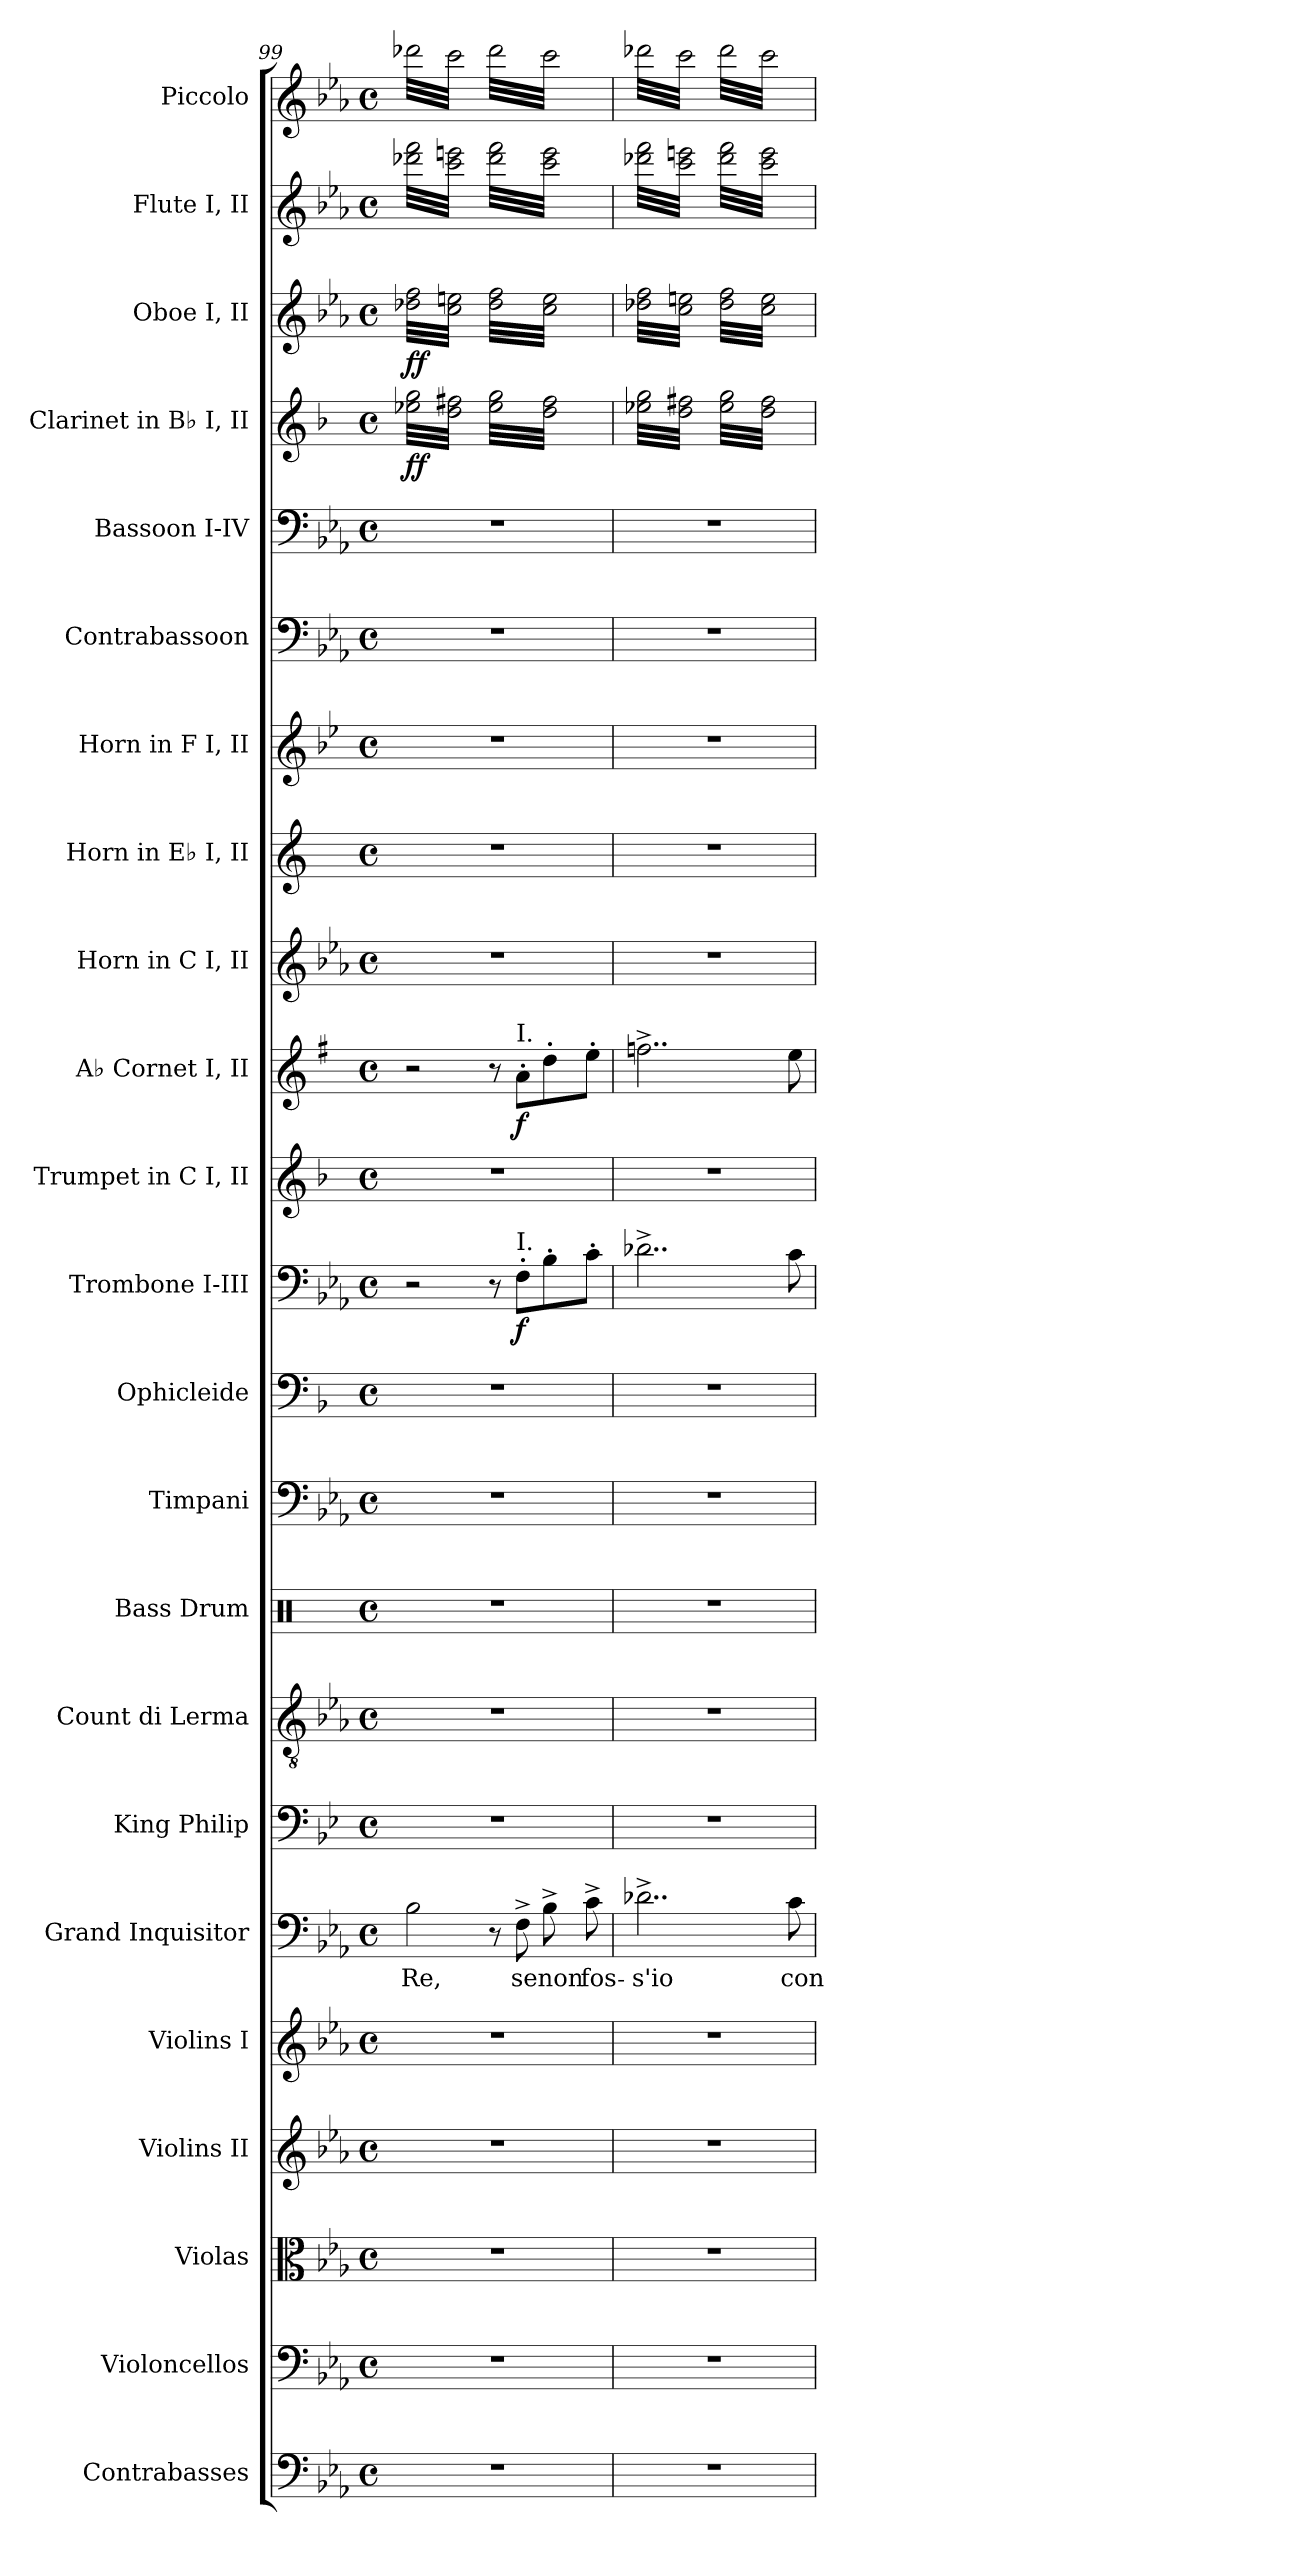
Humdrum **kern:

**kern	**kern	**kern	**kern	**kern	**kern	**text	**kern	**kern	**kern	**kern	**kern	**kern	**dynam	**kern	**kern	**dynam	**kern	**kern	**kern	**kern	**kern	**kern	**dynam	**kern	**dynam	**kern	**kern
*part23	*part22	*part21	*part20	*part19	*part18	*part18	*part17	*part16	*part15	*part14	*part13	*part12	*part12	*part11	*part10	*part10	*part9	*part8	*part7	*part6	*part5	*part4	*part4	*part3	*part3	*part2	*part1
*staff23	*staff22	*staff21	*staff20	*staff19	*staff18	*staff18	*staff17	*staff16	*staff15	*staff14	*staff13	*staff12	*staff12	*staff11	*staff10	*staff10	*staff9	*staff8	*staff7	*staff6	*staff5	*staff4	*staff4	*staff3	*staff3	*staff2	*staff1
*I"Contrabasses	*I"Violoncellos	*I"Violas	*I"Violins II	*I"Violins I	*I"Grand Inquisitor	*	*I"King Philip	*I"Count di Lerma	*I"Bass Drum	*I"Timpani	*I"Ophicleide	*I"Trombone I-III	*	*I"Trumpet in C I, II	*I"A♭ Cornet I, II	*	*I"Horn in C I, II	*I"Horn in E♭ I, II	*I"Horn in F I, II	*I"Contrabassoon	*I"Bassoon I-IV	*I"Clarinet in B♭ I, II	*	*I"Oboe I, II	*	*I"Flute I, II	*I"Piccolo
*I'Cb.	*I'Vc.	*I'Vla.	*I'Vln. II	*I'Vln. I	*I'G.I.	*	*I'K.P.	*I'di L.	*I'BD	*I'Timp.	*I'Oph.	*I'Tbn. I-III	*	*	*I'A ♭ Cnt. I, II	*	*	*	*	*I'Cbsn.	*I'Bsn. I-IV	*	*	*I'Ob. I, II	*	*I'Fl. I, II	*I'Picc.
*clefF4	*clefF4	*clefC3	*clefG2	*clefG2	*clefF4	*	*clefF4	*clefGv2	*clefX	*clefF4	*clefF4	*clefF4	*	*clefG2	*clefG2	*	*clefG2	*clefG2	*clefG2	*clefF4	*clefF4	*clefG2	*	*clefG2	*	*clefG2	*clefG2
*ITrd7c12	*	*	*	*	*	*	*ITrd4c7	*	*	*	*ITrd1c2	*	*	*ITrd1c2	*ITrd2c4	*	*ITrd7c12	*ITrd5c9	*ITrd4c7	*ITrd7c12	*	*ITrd1c2	*	*	*	*	*ITrd-7c-12
*k[b-e-a-]	*k[b-e-a-]	*k[b-e-a-]	*k[b-e-a-]	*k[b-e-a-]	*k[b-e-a-]	*	*k[b-e-a-]	*k[b-e-a-]	*k[]	*k[b-e-a-]	*k[b-e-a-]	*k[b-e-a-]	*	*k[b-e-a-]	*k[b-e-a-]	*	*k[b-e-a-]	*k[b-e-a-]	*k[b-e-a-]	*k[b-e-a-]	*k[b-e-a-]	*k[b-e-a-]	*	*k[b-e-a-]	*	*k[b-e-a-]	*k[b-e-a-]
*M4/4	*M4/4	*M4/4	*M4/4	*M4/4	*M4/4	*	*M4/4	*M4/4	*M4/4	*M4/4	*M4/4	*M4/4	*	*M4/4	*M4/4	*	*M4/4	*M4/4	*M4/4	*M4/4	*M4/4	*M4/4	*	*M4/4	*	*M4/4	*M4/4
*met(c)	*met(c)	*met(c)	*met(c)	*met(c)	*met(c)	*	*met(c)	*met(c)	*met(c)	*met(c)	*met(c)	*met(c)	*	*met(c)	*met(c)	*	*met(c)	*met(c)	*met(c)	*met(c)	*met(c)	*met(c)	*	*met(c)	*	*met(c)	*met(c)
=99	=99	=99	=99	=99	=99	=99	=99	=99	=99	=99	=99	=99	=99	=99	=99	=99	=99	=99	=99	=99	=99	=99	=99	=99	=99	=99	=99
!	!	!	!	!	!	!LO:LY:b	!	!	!	!	!	!	!	!	!	!	!	!	!	!	!	!	!LO:DY:b	!	!LO:DY:b	!	!
*	*	*	*	*	*	*	*	*	*	*	*	*	*	*	*	*	*	*	*	*	*	*tremolo	*	*	*	*	*
*	*	*	*	*	*	*	*	*	*	*	*	*	*	*	*	*	*	*	*	*	*	*	*	*tremolo	*	*	*
*	*	*	*	*	*	*	*	*	*	*	*	*	*	*	*	*	*	*	*	*	*	*	*	*	*	*tremolo	*
*	*	*	*	*	*	*	*	*	*	*	*	*	*	*	*	*	*	*	*	*	*	*	*	*	*	*	*tremolo
1r	1r	1r	1r	1r	2B-\	Re,	1r	1r	1r	1r	1r	2r	.	1r	2r	.	1r	1r	1r	1r	1r	(>32dd-X\ 32ff\LLL	ff	(>32dd-X\ 32ff\LLL	ff	(>32ddd-X\ 32fff\LLL	(>32dddd-X\LLL
.	.	.	.	.	.	.	.	.	.	.	.	.	.	.	.	.	.	.	.	.	.	32cc\ 32een\)	.	32cc\ 32een\)	.	32ccc\ 32eeen\)	32cccc\)
.	.	.	.	.	.	.	.	.	.	.	.	.	.	.	.	.	.	.	.	.	.	32dd-X\ 32ff\	.	32dd-X\ 32ff\	.	32ddd-X\ 32fff\	32dddd-X\
.	.	.	.	.	.	.	.	.	.	.	.	.	.	.	.	.	.	.	.	.	.	32cc\ 32een\)	.	32cc\ 32een\)	.	32ccc\ 32eeen\)	32cccc\)
.	.	.	.	.	.	.	.	.	.	.	.	.	.	.	.	.	.	.	.	.	.	32dd-X\ 32ff\	.	32dd-X\ 32ff\	.	32ddd-X\ 32fff\	32dddd-X\
.	.	.	.	.	.	.	.	.	.	.	.	.	.	.	.	.	.	.	.	.	.	32cc\ 32een\)	.	32cc\ 32een\)	.	32ccc\ 32eeen\)	32cccc\)
.	.	.	.	.	.	.	.	.	.	.	.	.	.	.	.	.	.	.	.	.	.	32dd-X\ 32ff\	.	32dd-X\ 32ff\	.	32ddd-X\ 32fff\	32dddd-X\
.	.	.	.	.	.	.	.	.	.	.	.	.	.	.	.	.	.	.	.	.	.	32cc\ 32een\)	.	32cc\ 32een\)	.	32ccc\ 32eeen\)	32cccc\)
.	.	.	.	.	.	.	.	.	.	.	.	.	.	.	.	.	.	.	.	.	.	32dd-X\ 32ff\	.	32dd-X\ 32ff\	.	32ddd-X\ 32fff\	32dddd-X\
.	.	.	.	.	.	.	.	.	.	.	.	.	.	.	.	.	.	.	.	.	.	32cc\ 32een\)	.	32cc\ 32een\)	.	32ccc\ 32eeen\)	32cccc\)
.	.	.	.	.	.	.	.	.	.	.	.	.	.	.	.	.	.	.	.	.	.	32dd-X\ 32ff\	.	32dd-X\ 32ff\	.	32ddd-X\ 32fff\	32dddd-X\
.	.	.	.	.	.	.	.	.	.	.	.	.	.	.	.	.	.	.	.	.	.	32cc\ 32een\)	.	32cc\ 32een\)	.	32ccc\ 32eeen\)	32cccc\)
.	.	.	.	.	.	.	.	.	.	.	.	.	.	.	.	.	.	.	.	.	.	32dd-X\ 32ff\	.	32dd-X\ 32ff\	.	32ddd-X\ 32fff\	32dddd-X\
.	.	.	.	.	.	.	.	.	.	.	.	.	.	.	.	.	.	.	.	.	.	32cc\ 32een\)	.	32cc\ 32een\)	.	32ccc\ 32eeen\)	32cccc\)
.	.	.	.	.	.	.	.	.	.	.	.	.	.	.	.	.	.	.	.	.	.	32dd-X\ 32ff\	.	32dd-X\ 32ff\	.	32ddd-X\ 32fff\	32dddd-X\
.	.	.	.	.	.	.	.	.	.	.	.	.	.	.	.	.	.	.	.	.	.	32cc\ 32een\)JJJ	.	32cc\ 32een\)JJJ	.	32ccc\ 32eeen\)JJJ	32cccc\)JJJ
.	.	.	.	.	8r	.	.	.	.	.	.	8r	.	.	8r	.	.	.	.	.	.	(>32dd-\ 32ff\LLL	.	(>32dd-\ 32ff\LLL	.	(>32ddd-\ 32fff\LLL	(>32dddd-\LLL
.	.	.	.	.	.	.	.	.	.	.	.	.	.	.	.	.	.	.	.	.	.	32cc\ 32ee\)	.	32cc\ 32ee\)	.	32ccc\ 32eee\)	32cccc\)
.	.	.	.	.	.	.	.	.	.	.	.	.	.	.	.	.	.	.	.	.	.	32dd-\ 32ff\	.	32dd-\ 32ff\	.	32ddd-\ 32fff\	32dddd-\
.	.	.	.	.	.	.	.	.	.	.	.	.	.	.	.	.	.	.	.	.	.	32cc\ 32ee\)	.	32cc\ 32ee\)	.	32ccc\ 32eee\)	32cccc\)
!	!	!	!	!	!	!	!	!	!	!	!	!	!	!	!LO:TX:a:t=I.	!	!	!	!	!	!	!	!	!	!	!	!
!	!	!	!	!	!	!	!	!	!	!	!	!LO:TX:a:t=I.	!	!	!	!	!	!	!	!	!	!	!	!	!	!	!
!	!	!	!	!	!	!LO:LY:b	!	!	!	!	!	!	!LO:DY:b	!	!	!LO:DY:b	!	!	!	!	!	!	!	!	!	!	!
.	.	.	.	.	8F^\	se	.	.	.	.	.	8F'\L	f	.	8f'\L	f	.	.	.	.	.	32dd-\ 32ff\	.	32dd-\ 32ff\	.	32ddd-\ 32fff\	32dddd-\
.	.	.	.	.	.	.	.	.	.	.	.	.	.	.	.	.	.	.	.	.	.	32cc\ 32ee\)	.	32cc\ 32ee\)	.	32ccc\ 32eee\)	32cccc\)
.	.	.	.	.	.	.	.	.	.	.	.	.	.	.	.	.	.	.	.	.	.	32dd-\ 32ff\	.	32dd-\ 32ff\	.	32ddd-\ 32fff\	32dddd-\
.	.	.	.	.	.	.	.	.	.	.	.	.	.	.	.	.	.	.	.	.	.	32cc\ 32ee\)	.	32cc\ 32ee\)	.	32ccc\ 32eee\)	32cccc\)
!	!	!	!	!	!	!LO:LY:b	!	!	!	!	!	!	!	!	!	!	!	!	!	!	!	!	!	!	!	!	!
.	.	.	.	.	8B-^\	non	.	.	.	.	.	8B-'\	.	.	8b-'\	.	.	.	.	.	.	32dd-\ 32ff\	.	32dd-\ 32ff\	.	32ddd-\ 32fff\	32dddd-\
.	.	.	.	.	.	.	.	.	.	.	.	.	.	.	.	.	.	.	.	.	.	32cc\ 32ee\)	.	32cc\ 32ee\)	.	32ccc\ 32eee\)	32cccc\)
.	.	.	.	.	.	.	.	.	.	.	.	.	.	.	.	.	.	.	.	.	.	32dd-\ 32ff\	.	32dd-\ 32ff\	.	32ddd-\ 32fff\	32dddd-\
.	.	.	.	.	.	.	.	.	.	.	.	.	.	.	.	.	.	.	.	.	.	32cc\ 32ee\)	.	32cc\ 32ee\)	.	32ccc\ 32eee\)	32cccc\)
!	!	!	!	!	!	!LO:LY:b	!	!	!	!	!	!	!	!	!	!	!	!	!	!	!	!	!	!	!	!	!
.	.	.	.	.	8c^\	fos-	.	.	.	.	.	8c'\J	.	.	8cc'\J	.	.	.	.	.	.	32dd-\ 32ff\	.	32dd-\ 32ff\	.	32ddd-\ 32fff\	32dddd-\
.	.	.	.	.	.	.	.	.	.	.	.	.	.	.	.	.	.	.	.	.	.	32cc\ 32ee\)	.	32cc\ 32ee\)	.	32ccc\ 32eee\)	32cccc\)
.	.	.	.	.	.	.	.	.	.	.	.	.	.	.	.	.	.	.	.	.	.	32dd-\ 32ff\	.	32dd-\ 32ff\	.	32ddd-\ 32fff\	32dddd-\
.	.	.	.	.	.	.	.	.	.	.	.	.	.	.	.	.	.	.	.	.	.	32cc\ 32ee\)JJJ	.	32cc\ 32ee\)JJJ	.	32ccc\ 32eee\)JJJ	32cccc\)JJJ
=100	=100	=100	=100	=100	=100	=100	=100	=100	=100	=100	=100	=100	=100	=100	=100	=100	=100	=100	=100	=100	=100	=100	=100	=100	=100	=100	=100
!	!	!	!	!	!	!LO:LY:b	!	!	!	!	!	!	!	!	!	!	!	!	!	!	!	!	!	!	!	!	!
1r	1r	1r	1r	1r	2..d-X^\	-s'io	1r	1r	1r	1r	1r	2..d-X^\	.	1r	2..dd-X^\	.	1r	1r	1r	1r	1r	(>32dd-X\ 32ff\LLL	.	(>32dd-X\ 32ff\LLL	.	(>32ddd-X\ 32fff\LLL	(>32dddd-X\LLL
.	.	.	.	.	.	.	.	.	.	.	.	.	.	.	.	.	.	.	.	.	.	32cc\ 32een\)	.	32cc\ 32een\)	.	32ccc\ 32eeen\)	32cccc\)
.	.	.	.	.	.	.	.	.	.	.	.	.	.	.	.	.	.	.	.	.	.	32dd-X\ 32ff\	.	32dd-X\ 32ff\	.	32ddd-X\ 32fff\	32dddd-X\
.	.	.	.	.	.	.	.	.	.	.	.	.	.	.	.	.	.	.	.	.	.	32cc\ 32een\)	.	32cc\ 32een\)	.	32ccc\ 32eeen\)	32cccc\)
.	.	.	.	.	.	.	.	.	.	.	.	.	.	.	.	.	.	.	.	.	.	32dd-X\ 32ff\	.	32dd-X\ 32ff\	.	32ddd-X\ 32fff\	32dddd-X\
.	.	.	.	.	.	.	.	.	.	.	.	.	.	.	.	.	.	.	.	.	.	32cc\ 32een\)	.	32cc\ 32een\)	.	32ccc\ 32eeen\)	32cccc\)
.	.	.	.	.	.	.	.	.	.	.	.	.	.	.	.	.	.	.	.	.	.	32dd-X\ 32ff\	.	32dd-X\ 32ff\	.	32ddd-X\ 32fff\	32dddd-X\
.	.	.	.	.	.	.	.	.	.	.	.	.	.	.	.	.	.	.	.	.	.	32cc\ 32een\)	.	32cc\ 32een\)	.	32ccc\ 32eeen\)	32cccc\)
.	.	.	.	.	.	.	.	.	.	.	.	.	.	.	.	.	.	.	.	.	.	32dd-X\ 32ff\	.	32dd-X\ 32ff\	.	32ddd-X\ 32fff\	32dddd-X\
.	.	.	.	.	.	.	.	.	.	.	.	.	.	.	.	.	.	.	.	.	.	32cc\ 32een\)	.	32cc\ 32een\)	.	32ccc\ 32eeen\)	32cccc\)
.	.	.	.	.	.	.	.	.	.	.	.	.	.	.	.	.	.	.	.	.	.	32dd-X\ 32ff\	.	32dd-X\ 32ff\	.	32ddd-X\ 32fff\	32dddd-X\
.	.	.	.	.	.	.	.	.	.	.	.	.	.	.	.	.	.	.	.	.	.	32cc\ 32een\)	.	32cc\ 32een\)	.	32ccc\ 32eeen\)	32cccc\)
.	.	.	.	.	.	.	.	.	.	.	.	.	.	.	.	.	.	.	.	.	.	32dd-X\ 32ff\	.	32dd-X\ 32ff\	.	32ddd-X\ 32fff\	32dddd-X\
.	.	.	.	.	.	.	.	.	.	.	.	.	.	.	.	.	.	.	.	.	.	32cc\ 32een\)	.	32cc\ 32een\)	.	32ccc\ 32eeen\)	32cccc\)
.	.	.	.	.	.	.	.	.	.	.	.	.	.	.	.	.	.	.	.	.	.	32dd-X\ 32ff\	.	32dd-X\ 32ff\	.	32ddd-X\ 32fff\	32dddd-X\
.	.	.	.	.	.	.	.	.	.	.	.	.	.	.	.	.	.	.	.	.	.	32cc\ 32een\)JJJ	.	32cc\ 32een\)JJJ	.	32ccc\ 32eeen\)JJJ	32cccc\)JJJ
.	.	.	.	.	.	.	.	.	.	.	.	.	.	.	.	.	.	.	.	.	.	(>32dd-\ 32ff\LLL	.	(>32dd-\ 32ff\LLL	.	(>32ddd-\ 32fff\LLL	(>32dddd-\LLL
.	.	.	.	.	.	.	.	.	.	.	.	.	.	.	.	.	.	.	.	.	.	32cc\ 32ee\)	.	32cc\ 32ee\)	.	32ccc\ 32eee\)	32cccc\)
.	.	.	.	.	.	.	.	.	.	.	.	.	.	.	.	.	.	.	.	.	.	32dd-\ 32ff\	.	32dd-\ 32ff\	.	32ddd-\ 32fff\	32dddd-\
.	.	.	.	.	.	.	.	.	.	.	.	.	.	.	.	.	.	.	.	.	.	32cc\ 32ee\)	.	32cc\ 32ee\)	.	32ccc\ 32eee\)	32cccc\)
.	.	.	.	.	.	.	.	.	.	.	.	.	.	.	.	.	.	.	.	.	.	32dd-\ 32ff\	.	32dd-\ 32ff\	.	32ddd-\ 32fff\	32dddd-\
.	.	.	.	.	.	.	.	.	.	.	.	.	.	.	.	.	.	.	.	.	.	32cc\ 32ee\)	.	32cc\ 32ee\)	.	32ccc\ 32eee\)	32cccc\)
.	.	.	.	.	.	.	.	.	.	.	.	.	.	.	.	.	.	.	.	.	.	32dd-\ 32ff\	.	32dd-\ 32ff\	.	32ddd-\ 32fff\	32dddd-\
.	.	.	.	.	.	.	.	.	.	.	.	.	.	.	.	.	.	.	.	.	.	32cc\ 32ee\)	.	32cc\ 32ee\)	.	32ccc\ 32eee\)	32cccc\)
.	.	.	.	.	.	.	.	.	.	.	.	.	.	.	.	.	.	.	.	.	.	32dd-\ 32ff\	.	32dd-\ 32ff\	.	32ddd-\ 32fff\	32dddd-\
.	.	.	.	.	.	.	.	.	.	.	.	.	.	.	.	.	.	.	.	.	.	32cc\ 32ee\)	.	32cc\ 32ee\)	.	32ccc\ 32eee\)	32cccc\)
.	.	.	.	.	.	.	.	.	.	.	.	.	.	.	.	.	.	.	.	.	.	32dd-\ 32ff\	.	32dd-\ 32ff\	.	32ddd-\ 32fff\	32dddd-\
.	.	.	.	.	.	.	.	.	.	.	.	.	.	.	.	.	.	.	.	.	.	32cc\ 32ee\)	.	32cc\ 32ee\)	.	32ccc\ 32eee\)	32cccc\)
!	!	!	!	!	!	!LO:LY:b	!	!	!	!	!	!	!	!	!	!	!	!	!	!	!	!	!	!	!	!	!
.	.	.	.	.	8c\	con	.	.	.	.	.	8c\	.	.	8cc\	.	.	.	.	.	.	32dd-\ 32ff\	.	32dd-\ 32ff\	.	32ddd-\ 32fff\	32dddd-\
.	.	.	.	.	.	.	.	.	.	.	.	.	.	.	.	.	.	.	.	.	.	32cc\ 32ee\)	.	32cc\ 32ee\)	.	32ccc\ 32eee\)	32cccc\)
.	.	.	.	.	.	.	.	.	.	.	.	.	.	.	.	.	.	.	.	.	.	32dd-\ 32ff\	.	32dd-\ 32ff\	.	32ddd-\ 32fff\	32dddd-\
.	.	.	.	.	.	.	.	.	.	.	.	.	.	.	.	.	.	.	.	.	.	32cc\ 32ee\)JJJ	.	32cc\ 32ee\)JJJ	.	32ccc\ 32eee\)JJJ	32cccc\)JJJ
*	*	*	*	*	*	*	*	*	*	*	*	*	*	*	*	*	*	*	*	*	*	*	*	*	*	*	*Xtremolo
*	*	*	*	*	*	*	*	*	*	*	*	*	*	*	*	*	*	*	*	*	*	*	*	*	*	*Xtremolo	*
*	*	*	*	*	*	*	*	*	*	*	*	*	*	*	*	*	*	*	*	*	*	*	*	*Xtremolo	*	*	*
*	*	*	*	*	*	*	*	*	*	*	*	*	*	*	*	*	*	*	*	*	*	*Xtremolo	*	*	*	*	*
.	.	.	.	.	.	.	.	.	.	.	.	.	.	.	.	.	.	.	.	.	.	.	.	.	.	.	.
.	.	.	.	.	.	.	.	.	.	.	.	.	.	.	.	.	.	.	.	.	.	.	.	.	.	.	.
.	.	.	.	.	.	.	.	.	.	.	.	.	.	.	.	.	.	.	.	.	.	.	.	.	.	.	.
.	.	.	.	.	.	.	.	.	.	.	.	.	.	.	.	.	.	.	.	.	.	.	.	.	.	.	.
.	.	.	.	.	.	.	.	.	.	.	.	.	.	.	.	.	.	.	.	.	.	.	.	.	.	.	.
.	.	.	.	.	.	.	.	.	.	.	.	.	.	.	.	.	.	.	.	.	.	.	.	.	.	.	.
.	.	.	.	.	.	.	.	.	.	.	.	.	.	.	.	.	.	.	.	.	.	.	.	.	.	.	.
.	.	.	.	.	.	.	.	.	.	.	.	.	.	.	.	.	.	.	.	.	.	.	.	.	.	.	.
=	=	=	=	=	=	=	=	=	=	=	=	=	=	=	=	=	=	=	=	=	=	=	=	=	=	=	=
*-	*-	*-	*-	*-	*-	*-	*-	*-	*-	*-	*-	*-	*-	*-	*-	*-	*-	*-	*-	*-	*-	*-	*-	*-	*-	*-	*-
